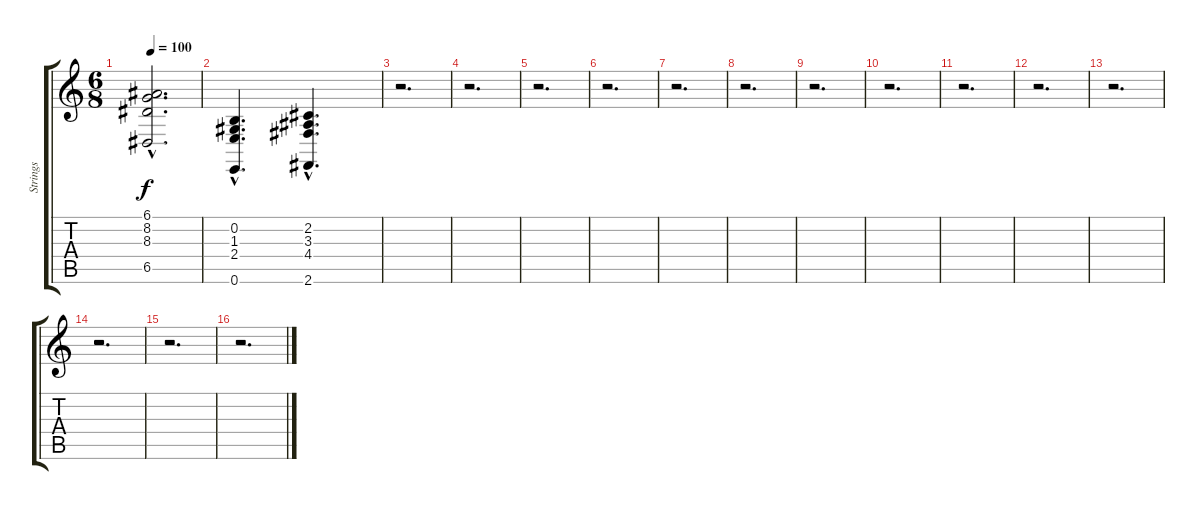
\track ("Strings" "Strings") {instrument stringensemble1}
\staff {score tabs}
\tuning (E4 B3 G3 D3 A2 E2) {hide}
\ts (6 8)
\tempo 100
\clef g2
\ks c
(6.1{hac t} 8.2{hac t} 8.3{hac t} 6.5{hac t}).2{d dy f} |
(0.2{hac} 1.3{hac} 2.4{hac} 0.6{hac}).4{d} (2.2{hac} 3.3{hac} 4.4{hac} 2.6{hac}).4{d} |
r.2{d} |
r.2{d} |
r.2{d} |
r.2{d} |
r.2{d} |
r.2{d} |
r.2{d} |
r.2{d} |
r.2{d} |
r.2{d} |
r.2{d} |
r.2{d} |
r.2{d} |
r.2{d}
